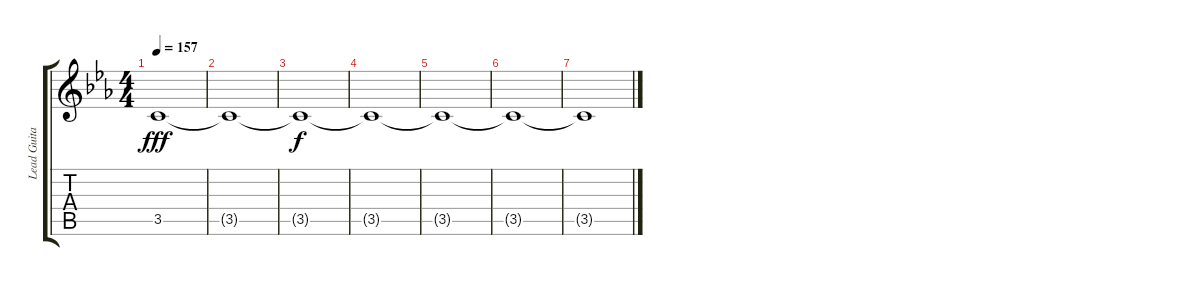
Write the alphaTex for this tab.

\track ("Lead Guitar 1" "Lead Guita") {instrument distortionguitar}
\staff {score tabs}
\tuning (E4 B3 G3 D3 A2 E2) {hide}
\ts (4 4)
\tempo 157
\clef g2
\ks eb
3.5{t}.1{dy fff} |
3.5{t}.1 |
3.5{t}.1{dy f} |
3.5{t}.1 |
3.5{t}.1 |
3.5{t}.1 |
3.5{t}.1
